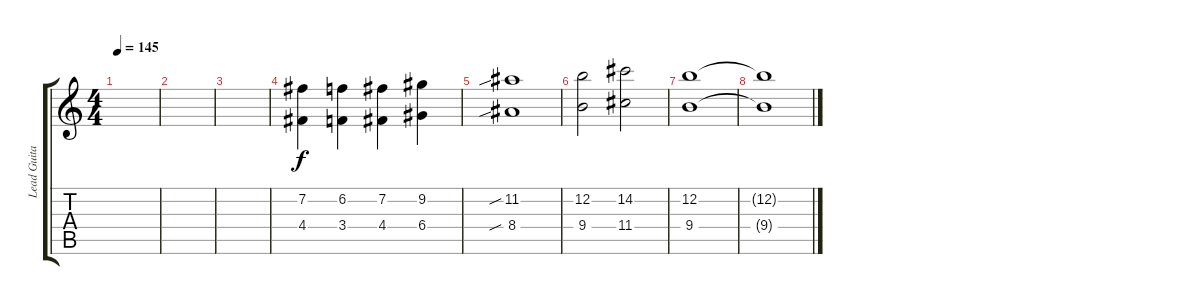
\track ("Lead Guitar" "Lead Guita") {instrument electricguitarjazz}
\staff {score tabs}
\tuning (E4 B3 G3 D3 A2 E2) {hide}
\ts (4 4)
\tempo 145
\clef g2
\ks c
|
|
|
(7.2 4.4).4 (6.2 3.4).4 (7.2 4.4).4 (9.2 6.4).4 |
(11.2{sib} 8.4{sib}).1 |
(12.2 9.4).2 (14.2 11.4).2 |
(12.2 9.4).1 |
(12.2{t} 9.4{t}).1
